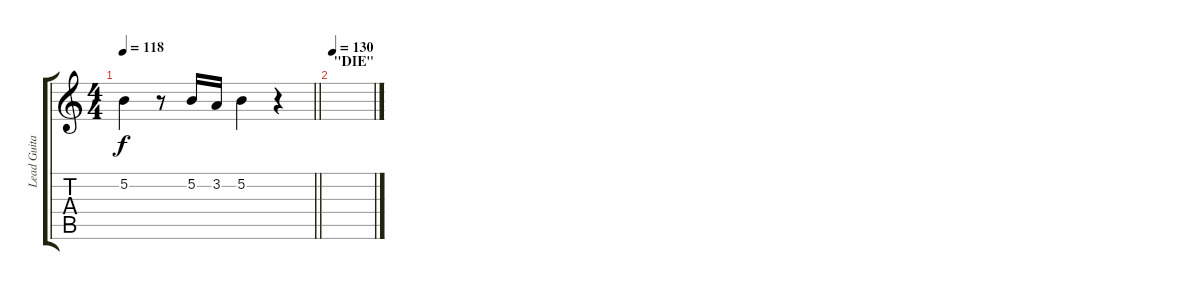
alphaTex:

\track ("Lead Guitar" "Lead Guita") {instrument distortionguitar}
\staff {score tabs}
\tuning (B3 Gb3 D3 A2 E2 B1) {hide}
\ts (4 4)
\tempo 118
\clef g2
\barLineRight lightlight
\ks c
5.2.4{dy f} r.8 5.2.16 3.2.16 5.2.4 r.4 |
\section ("" "\"DIE\"")
\tempo 130
